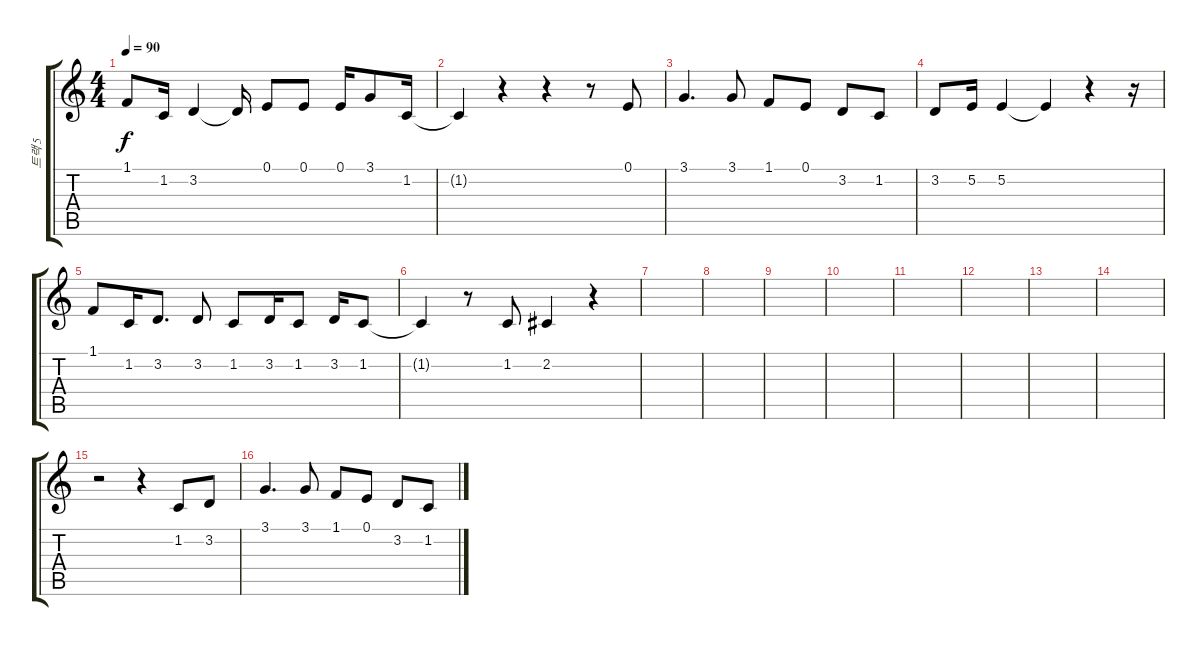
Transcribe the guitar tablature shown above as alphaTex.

\track ("트랙 5" "트랙 5") {instrument synthvoice}
\staff {score tabs}
\tuning (E4 B3 G3 D3 A2 E2) {hide}
\ts (4 4)
\tempo 90
\clef g2
\ks c
1.1.8{dy f} 1.2.16 3.2.4 3.2{t}.16 0.1.8 0.1.8 0.1.16 3.1.8 1.2.16 |
1.2{t}.4 r.4 r.4 r.8 0.1.8 |
3.1.4{d} 3.1.8 1.1.8 0.1.8 3.2.8 1.2.8 |
3.2.8 5.2.16 5.2.4 5.2{t}.4 r.4 r.16 |
1.1.8 1.2.16 3.2.8{d} 3.2.8 1.2.8 3.2.16 1.2.8 3.2.16 1.2.8 |
1.2{t}.4 r.8 1.2.8 2.2.4 r.4 |
|
|
|
|
|
|
|
|
r.2 r.4 1.2.8 3.2.8 |
3.1.4{d} 3.1.8 1.1.8 0.1.8 3.2.8 1.2.8
